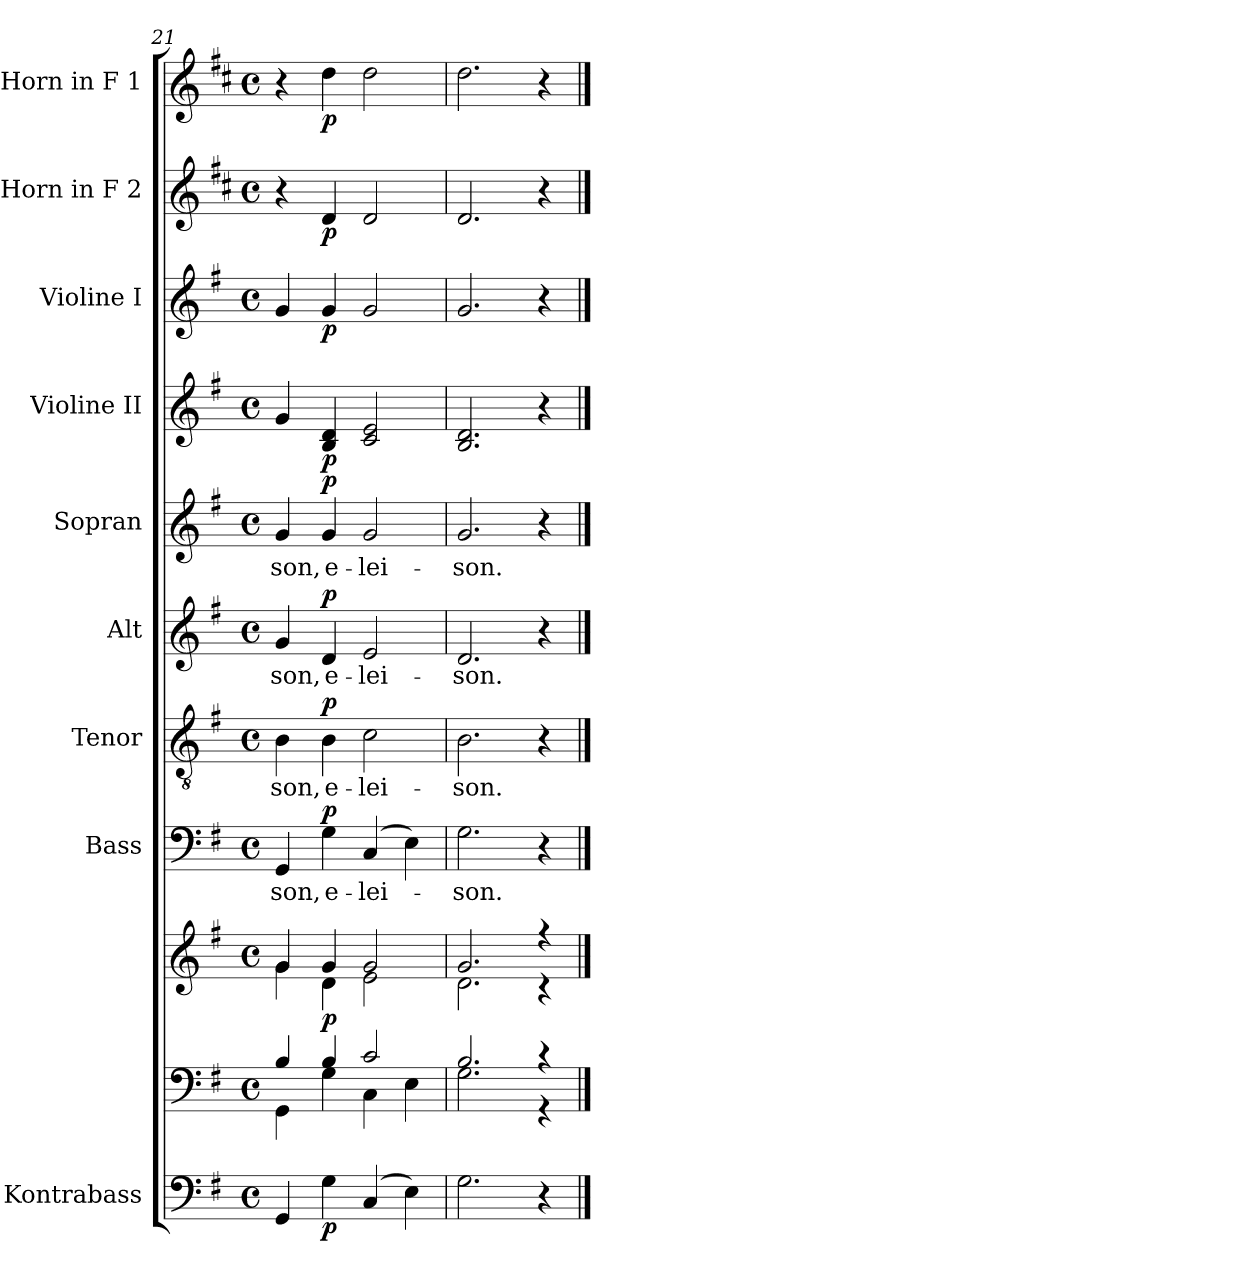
**kern	**dynam	**kern	**kern	**dynam	**kern	**text	**dynam	**kern	**text	**dynam	**kern	**text	**dynam	**kern	**text	**dynam	**kern	**dynam	**kern	**dynam	**kern	**dynam	**kern	**dynam
*part10	*part10	*part9	*part9	*part9	*part8	*part8	*part8	*part7	*part7	*part7	*part6	*part6	*part6	*part5	*part5	*part5	*part4	*part4	*part3	*part3	*part2	*part2	*part1	*part1
*staff11	*staff11	*staff10	*staff9	*staff9/10	*staff8	*staff8	*staff8	*staff7	*staff7	*staff7	*staff6	*staff6	*staff6	*staff5	*staff5	*staff5	*staff4	*staff4	*staff3	*staff3	*staff2	*staff2	*staff1	*staff1
*I"Kontrabass	*	*	*	*	*I"Bass	*	*	*I"Tenor	*	*	*I"Alt	*	*	*I"Sopran	*	*	*I"Violine II	*	*I"Violine I	*	*I"Horn in F 2	*	*I"Horn in F 1	*
*I'Kb.	*	*	*	*	*I'B.	*	*	*I'T.	*	*	*I'A.	*	*	*I'S.	*	*	*I'Vl. II	*	*I'Vl. I	*	*I'Hrn. 2	*	*I'Hrn. 1	*
*clefF4	*	*clefF4	*clefG2	*	*clefF4	*	*	*clefGv2	*	*	*clefG2	*	*	*clefG2	*	*	*clefG2	*	*clefG2	*	*clefG2	*	*clefG2	*
*ITrd7c12	*	*	*	*	*	*	*	*	*	*	*	*	*	*	*	*	*	*	*	*	*ITrd4c7	*	*ITrd4c7	*
*k[f#]	*	*k[f#]	*k[f#]	*	*k[f#]	*	*	*k[f#]	*	*	*k[f#]	*	*	*k[f#]	*	*	*k[f#]	*	*k[f#]	*	*k[f#]	*	*k[f#]	*
*G:	*	*G:	*G:	*	*G:	*	*	*G:	*	*	*G:	*	*	*G:	*	*	*G:	*	*G:	*	*G:	*	*G:	*
*M4/4	*	*M4/4	*M4/4	*	*M4/4	*	*	*M4/4	*	*	*M4/4	*	*	*M4/4	*	*	*M4/4	*	*M4/4	*	*M4/4	*	*M4/4	*
*met(c)	*	*met(c)	*met(c)	*	*met(c)	*	*	*met(c)	*	*	*met(c)	*	*	*met(c)	*	*	*met(c)	*	*met(c)	*	*met(c)	*	*met(c)	*
=21	=21	=21	=21	=21	=21	=21	=21	=21	=21	=21	=21	=21	=21	=21	=21	=21	=21	=21	=21	=21	=21	=21	=21	=21
*	*	*^	*^	*	*	*	*	*	*	*	*	*	*	*	*	*	*	*	*	*	*	*	*	*
!	!	!	!	!	!	!	!	!LO:LY:b	!	!	!LO:LY:b	!	!	!LO:LY:b	!	!	!LO:LY:b	!	!	!	!	!	!	!	!	!
4GGG/	.	4B/	4GG\	4g/	4g\	.	4GG/	-son,	.	4B\	-son,	.	4g/	-son,	.	4g/	-son,	.	4g/	.	4g/	.	4r	.	4r	.
!	!LO:DY:b	!	!	!	!	!LO:DY:b	!	!LO:LY:b	!LO:DY:a	!	!LO:LY:b	!LO:DY:a	!	!LO:LY:b	!LO:DY:a	!	!LO:LY:b	!LO:DY:a	!	!LO:DY:b	!	!LO:DY:b	!	!LO:DY:b	!	!LO:DY:b
4GG\	p	4B/	4G\	4g/	4d\	p	4G\	e-	p	4B\	e-	p	4d/	e-	p	4g/	e-	p	4B/ 4d/	p	4g/	p	4G/	p	4g\	p
!	!	!	!	!	!	!	!	!LO:LY:b	!	!	!LO:LY:b	!	!	!LO:LY:b	!	!	!LO:LY:b	!	!	!	!	!	!	!	!	!
(4CC/	.	2c/	4C\	2g/	2e\	.	(4C/	-lei-	.	2c\	-lei-	.	2e/	-lei-	.	2g/	-lei-	.	2c/ 2e/	.	2g/	.	2G/	.	2g\	.
4EE\)	.	.	4E\	.	.	.	4E\)	.	.	.	.	.	.	.	.	.	.	.	.	.	.	.	.	.	.	.
=22	=22	=22	=22	=22	=22	=22	=22	=22	=22	=22	=22	=22	=22	=22	=22	=22	=22	=22	=22	=22	=22	=22	=22	=22	=22	=22
!	!	!	!	!	!	!	!	!LO:LY:b	!	!	!LO:LY:b	!	!	!LO:LY:b	!	!	!LO:LY:b	!	!	!	!	!	!	!	!	!
2.GG\	.	2.B/	2.G\	2.g/	2.d\	.	2.G\	-son.	.	2.B\	-son.	.	2.d/	-son.	.	2.g/	-son.	.	2.B/ 2.d/	.	2.g/	.	2.G/	.	2.g\	.
4r	.	4r	4r	4r	4r	.	4r	.	.	4r	.	.	4r	.	.	4r	.	.	4r	.	4r	.	4r	.	4r	.
*	*	*v	*v	*	*	*	*	*	*	*	*	*	*	*	*	*	*	*	*	*	*	*	*	*	*	*
*	*	*	*v	*v	*	*	*	*	*	*	*	*	*	*	*	*	*	*	*	*	*	*	*	*	*
==	==	==	==	==	==	==	==	==	==	==	==	==	==	==	==	==	==	==	==	==	==	==	==	==
*-	*-	*-	*-	*-	*-	*-	*-	*-	*-	*-	*-	*-	*-	*-	*-	*-	*-	*-	*-	*-	*-	*-	*-	*-
